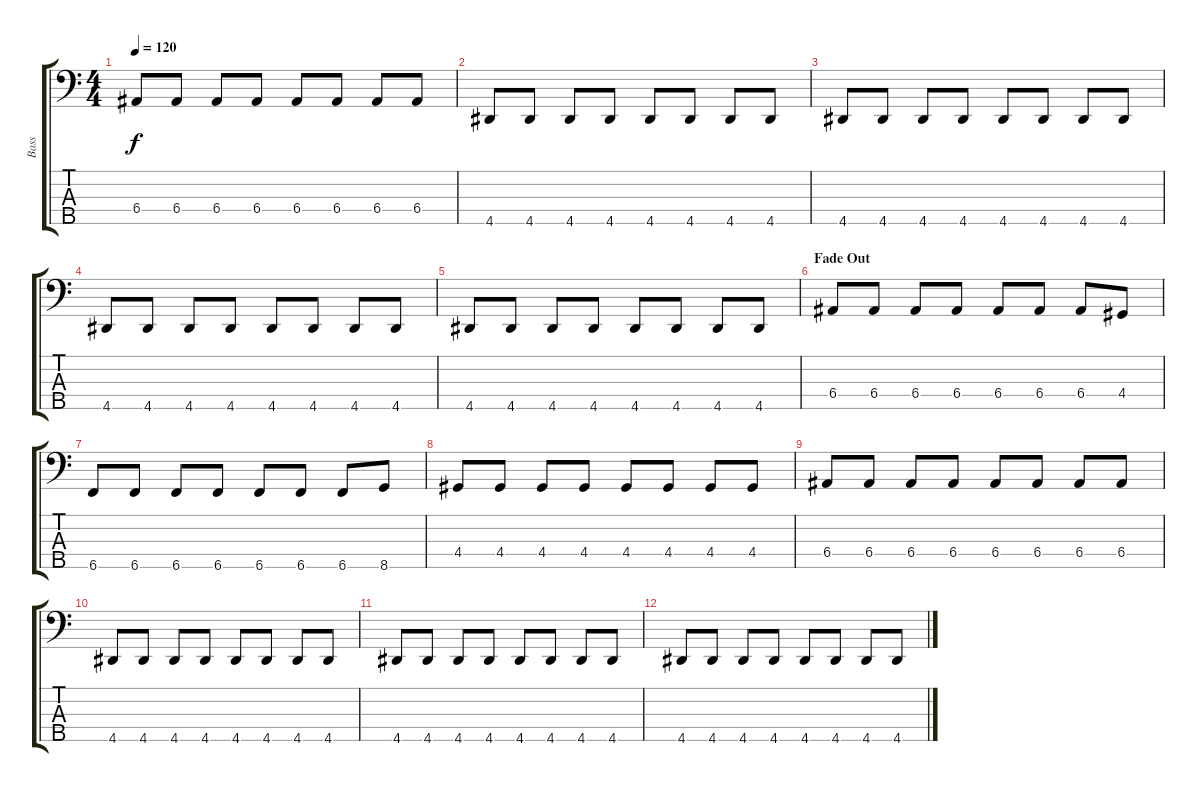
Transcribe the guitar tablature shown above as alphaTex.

\track ("Bass" "Bass") {instrument electricbassfinger}
\staff {score tabs}
\tuning (G2 D2 A1 E1 B0) {hide}
\ts (4 4)
\tempo 120
\clef f4
\ks c
6.4.8{dy f} 6.4.8 6.4.8 6.4.8 6.4.8 6.4.8 6.4.8 6.4.8 |
4.5.8 4.5.8 4.5.8 4.5.8 4.5.8 4.5.8 4.5.8 4.5.8 |
4.5.8 4.5.8 4.5.8 4.5.8 4.5.8 4.5.8 4.5.8 4.5.8 |
4.5.8 4.5.8 4.5.8 4.5.8 4.5.8 4.5.8 4.5.8 4.5.8 |
4.5.8 4.5.8 4.5.8 4.5.8 4.5.8 4.5.8 4.5.8 4.5.8 |
\section ("" "Fade Out")
6.4.8 6.4.8 6.4.8 6.4.8 6.4.8 6.4.8 6.4.8 4.4.8 |
6.5.8 6.5.8 6.5.8 6.5.8 6.5.8 6.5.8 6.5.8 8.5.8 |
4.4.8 4.4.8 4.4.8 4.4.8 4.4.8 4.4.8 4.4.8 4.4.8 |
6.4.8 6.4.8 6.4.8 6.4.8 6.4.8 6.4.8 6.4.8 6.4.8 |
4.5.8 4.5.8 4.5.8 4.5.8 4.5.8 4.5.8 4.5.8 4.5.8 |
4.5.8 4.5.8 4.5.8 4.5.8 4.5.8 4.5.8 4.5.8 4.5.8 |
4.5.8 4.5.8 4.5.8 4.5.8 4.5.8 4.5.8 4.5.8 4.5.8
